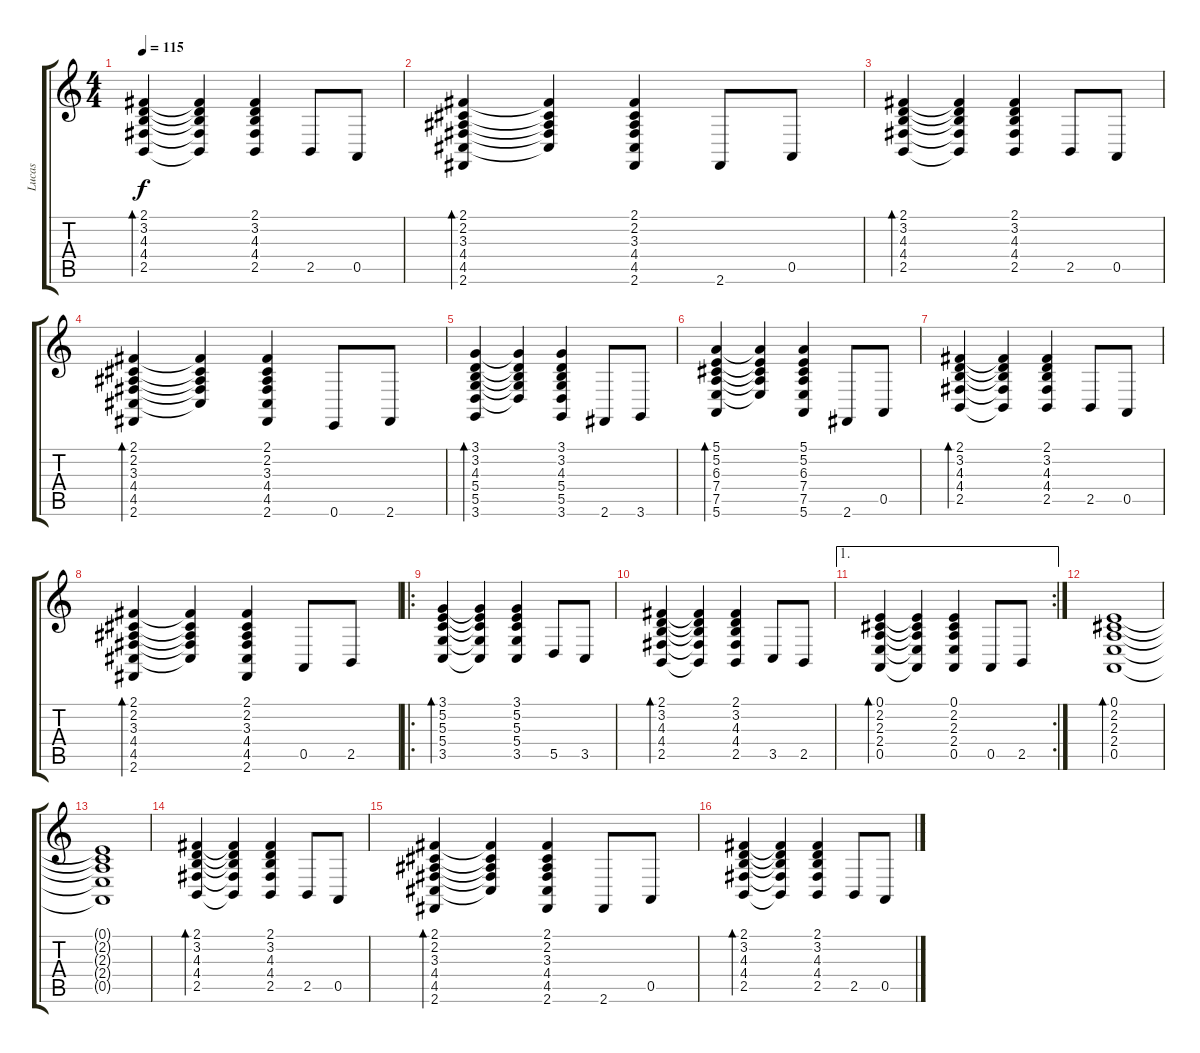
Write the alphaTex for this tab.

\track ("Lucas" "Lucas") {instrument acousticgrandpiano}
\staff {score tabs}
\tuning (E4 B3 G3 D3 A2 E2) {hide}
\ts (4 4)
\tempo 115
\clef g2
\ks c
(2.1 3.2 4.3 4.4 2.5).4{bd 120 dy f} (2.1{t} 3.2{t} 4.3{t} 4.4{t} 2.5{t}).4 (2.1 3.2 4.3 4.4 2.5).4 2.5.8 0.5.8 |
(2.1 2.2 3.3 4.4 4.5 2.6).4{bd 120} (2.1{t} 2.2{t} 3.3{t} 4.4{t} 4.5{t}).4 (2.1 2.2 3.3 4.4 4.5 2.6).4 2.6.8 0.5.8 |
(2.1 3.2 4.3 4.4 2.5).4{bd 120} (2.1{t} 3.2{t} 4.3{t} 4.4{t} 2.5{t}).4 (2.1 3.2 4.3 4.4 2.5).4 2.5.8 0.5.8 |
(2.1 2.2 3.3 4.4 4.5 2.6).4{bd 120} (2.1{t} 2.2{t} 3.3{t} 4.4{t} 4.5{t}).4 (2.1 2.2 3.3 4.4 4.5 2.6).4 0.6.8 2.6.8 |
(3.1 3.2 4.3 5.4 5.5 3.6).4{bd 120} (3.1{t} 3.2{t} 4.3{t} 5.4{t} 5.5{t}).4 (3.1 3.2 4.3 5.4 5.5 3.6).4 2.6.8 3.6.8 |
(5.1 5.2 6.3 7.4 7.5 5.6).4{bd 120} (5.1{t} 5.2{t} 6.3{t} 7.4{t} 7.5{t}).4 (5.1 5.2 6.3 7.4 7.5 5.6).4 2.6.8 0.5.8 |
(2.1 3.2 4.3 4.4 2.5).4{bd 120} (2.1{t} 3.2{t} 4.3{t} 4.4{t} 2.5{t}).4 (2.1 3.2 4.3 4.4 2.5).4 2.5.8 0.5.8 |
(2.1 2.2 3.3 4.4 4.5 2.6).4{bd 120} (2.1{t} 2.2{t} 3.3{t} 4.4{t} 4.5{t}).4 (2.1 2.2 3.3 4.4 4.5 2.6).4 0.5.8 2.5.8 |
\ro
(3.1 5.2 5.3 5.4 3.5).4{bd 120} (3.1{t} 5.2{t} 5.3{t} 5.4{t} 3.5{t}).4 (3.1 5.2 5.3 5.4 3.5).4 5.5.8 3.5.8 |
(2.1 3.2 4.3 4.4 2.5).4{bd 120} (2.1{t} 3.2{t} 4.3{t} 4.4{t} 2.5{t}).4 (2.1 3.2 4.3 4.4 2.5).4 3.5.8 2.5.8 |
\ae 1
\rc 2
(0.1 2.2 2.3 2.4 0.5).4{bd 120} (0.1{t} 2.2{t} 2.3{t} 2.4{t} 0.5{t}).4 (0.1 2.2 2.3 2.4 0.5).4 0.5.8 2.5.8 |
(0.1 2.2 2.3 2.4 0.5).1{bd 480} |
(0.1{t} 2.2{t} 2.3{t} 2.4{t} 0.5{t}).1 |
(2.1 3.2 4.3 4.4 2.5).4{bd 120 volume 12} (2.1{t} 3.2{t} 4.3{t} 4.4{t} 2.5{t}).4 (2.1 3.2 4.3 4.4 2.5).4 2.5.8 0.5.8 |
(2.1 2.2 3.3 4.4 4.5 2.6).4{bd 120} (2.1{t} 2.2{t} 3.3{t} 4.4{t} 4.5{t}).4 (2.1 2.2 3.3 4.4 4.5 2.6).4 2.6.8 0.5.8 |
(2.1 3.2 4.3 4.4 2.5).4{bd 120} (2.1{t} 3.2{t} 4.3{t} 4.4{t} 2.5{t}).4 (2.1 3.2 4.3 4.4 2.5).4 2.5.8 0.5.8
